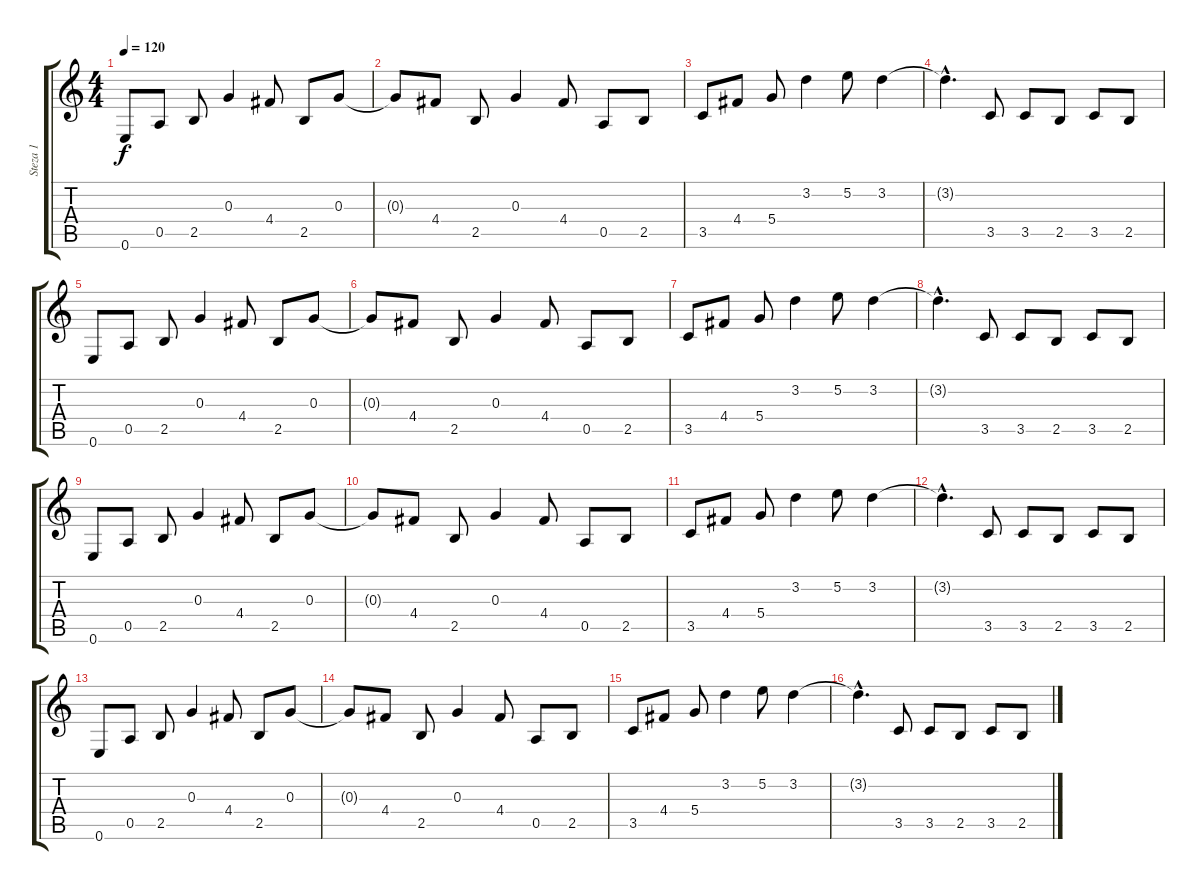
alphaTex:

\track ("Steza 1" "Steza 1") {instrument acousticguitarsteel}
\staff {score tabs}
\tuning (E4 B3 G3 D3 A2 E2) {hide}
\ts (4 4)
\tempo 120
\clef g2
\ks c
0.6.8{dy f} 0.5.8 2.5.8 0.3.4 4.4.8 2.5.8 0.3.8 |
0.3{t}.8 4.4.8 2.5.8 0.3.4 4.4.8 0.5.8 2.5.8 |
3.5.8 4.4.8 5.4.8 3.2.4 5.2.8 3.2.4 |
3.2{hac t}.4{d} 3.5.8 3.5.8 2.5.8 3.5.8 2.5.8 |
0.6.8 0.5.8 2.5.8 0.3.4 4.4.8 2.5.8 0.3.8 |
0.3{t}.8 4.4.8 2.5.8 0.3.4 4.4.8 0.5.8 2.5.8 |
3.5.8 4.4.8 5.4.8 3.2.4 5.2.8 3.2.4 |
3.2{hac t}.4{d} 3.5.8 3.5.8 2.5.8 3.5.8 2.5.8 |
0.6.8 0.5.8 2.5.8 0.3.4 4.4.8 2.5.8 0.3.8 |
0.3{t}.8 4.4.8 2.5.8 0.3.4 4.4.8 0.5.8 2.5.8 |
3.5.8 4.4.8 5.4.8 3.2.4 5.2.8 3.2.4 |
3.2{hac t}.4{d} 3.5.8 3.5.8 2.5.8 3.5.8 2.5.8 |
0.6.8 0.5.8 2.5.8 0.3.4 4.4.8 2.5.8 0.3.8 |
0.3{t}.8 4.4.8 2.5.8 0.3.4 4.4.8 0.5.8 2.5.8 |
3.5.8 4.4.8 5.4.8 3.2.4 5.2.8 3.2.4 |
3.2{hac t}.4{d} 3.5.8 3.5.8 2.5.8 3.5.8 2.5.8
